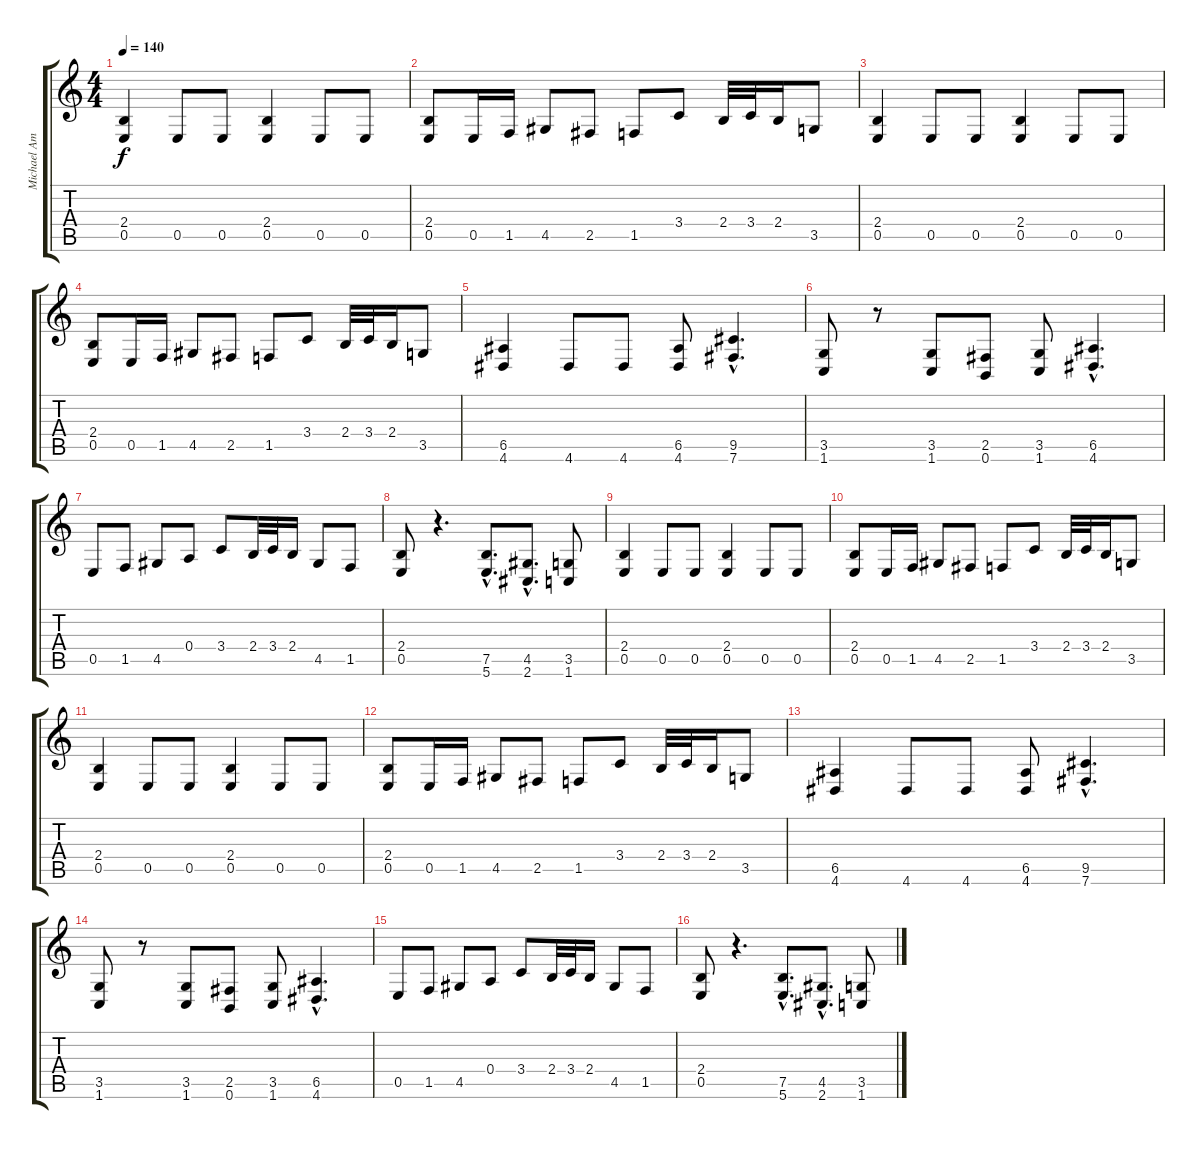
\track ("Michael Amott" "Michael Am") {instrument distortionguitar}
\staff {score tabs}
\tuning (B3 Gb3 D3 A2 E2 B1) {hide}
\ts (4 4)
\tempo 140
\clef g2
\ks c
(2.4 0.5).4{dy f instrument distortionguitar} 0.5.8 0.5.8 (2.4 0.5).4 0.5.8 0.5.8 |
(2.4 0.5).8 0.5.16 1.5.16 4.5.8 2.5.8 1.5.8 3.4.8 2.4.32 3.4.32 2.4.16 3.5.8 |
(2.4 0.5).4 0.5.8 0.5.8 (2.4 0.5).4 0.5.8 0.5.8 |
(2.4 0.5).8 0.5.16 1.5.16 4.5.8 2.5.8 1.5.8 3.4.8 2.4.32 3.4.32 2.4.16 3.5.8 |
(6.5 4.6).4 4.6.8 4.6.8 (6.5 4.6).8 (9.5{hac} 7.6{hac}).4{d} |
(3.5 1.6).8 r.8 (3.5 1.6).8 (2.5 0.6).8 (3.5 1.6).8 (6.5{hac} 4.6{hac}).4{d} |
0.5.8 1.5.8 4.5.8 0.4.8 3.4.8 2.4.32 3.4.32 2.4.16 4.5.8 1.5.8 |
(2.4 0.5).8 r.4{d} (7.5{hac} 5.6{hac}).8{d} (4.5{hac} 2.6{hac}).8{d} (3.5 1.6).8 |
(2.4 0.5).4 0.5.8 0.5.8 (2.4 0.5).4 0.5.8 0.5.8 |
(2.4 0.5).8 0.5.16 1.5.16 4.5.8 2.5.8 1.5.8 3.4.8 2.4.32 3.4.32 2.4.16 3.5.8 |
(2.4 0.5).4 0.5.8 0.5.8 (2.4 0.5).4 0.5.8 0.5.8 |
(2.4 0.5).8 0.5.16 1.5.16 4.5.8 2.5.8 1.5.8 3.4.8 2.4.32 3.4.32 2.4.16 3.5.8 |
(6.5 4.6).4 4.6.8 4.6.8 (6.5 4.6).8 (9.5{hac} 7.6{hac}).4{d} |
(3.5 1.6).8 r.8 (3.5 1.6).8 (2.5 0.6).8 (3.5 1.6).8 (6.5{hac} 4.6{hac}).4{d} |
0.5.8 1.5.8 4.5.8 0.4.8 3.4.8 2.4.32 3.4.32 2.4.16 4.5.8 1.5.8 |
(2.4 0.5).8 r.4{d} (7.5{hac} 5.6{hac}).8{d} (4.5{hac} 2.6{hac}).8{d} (3.5 1.6).8
